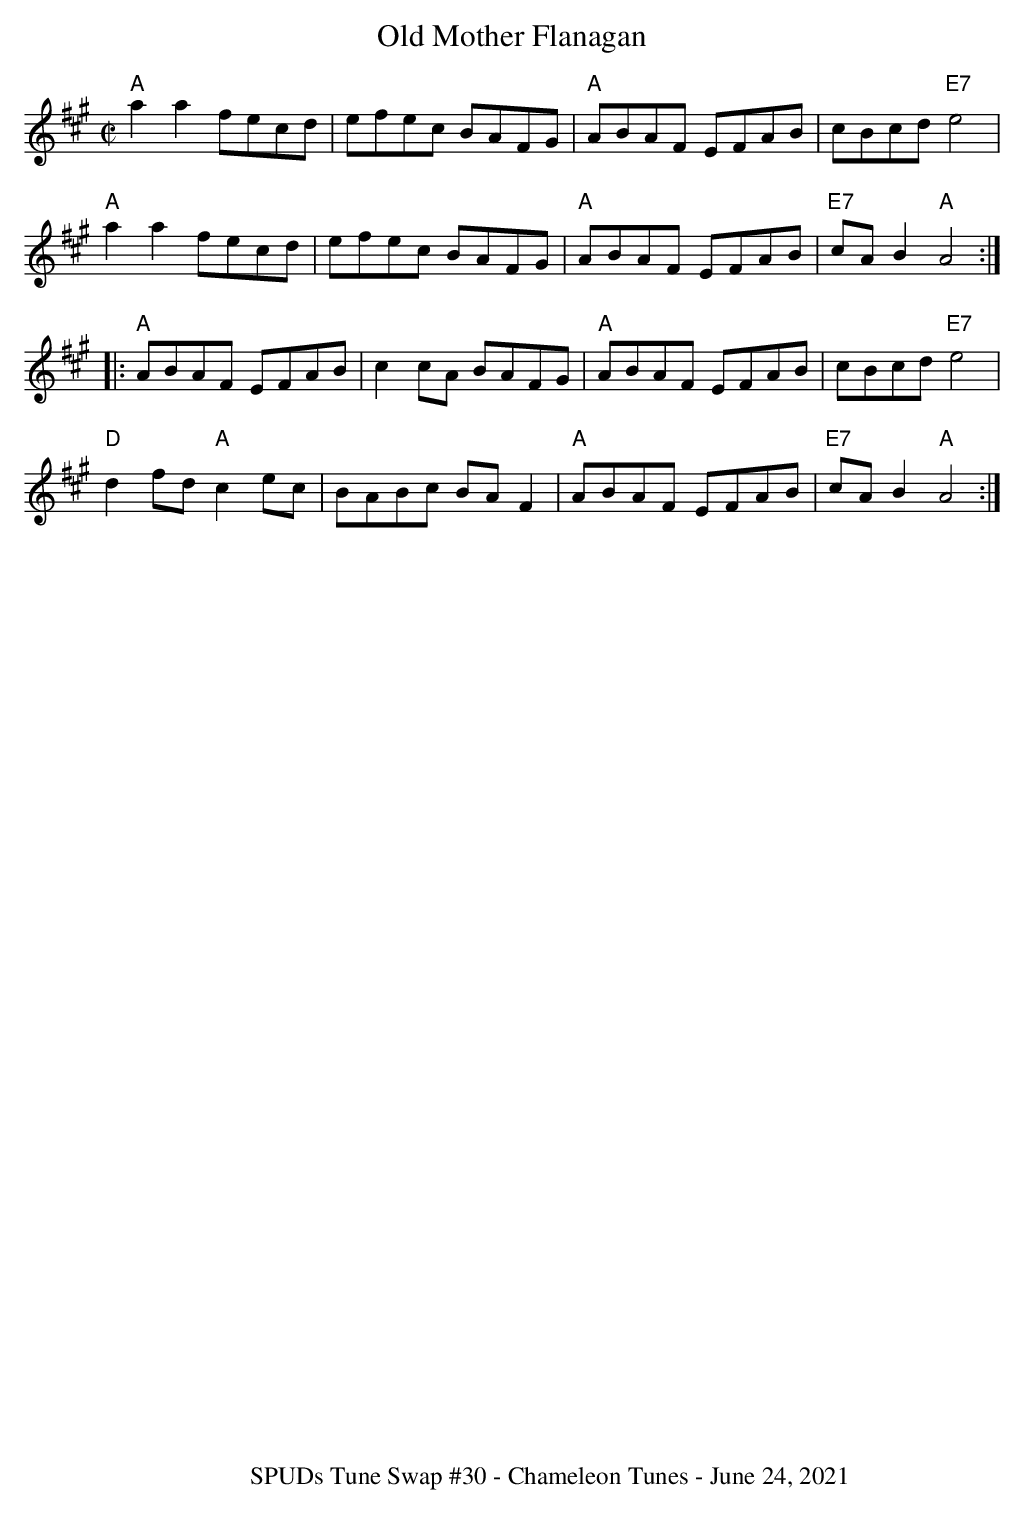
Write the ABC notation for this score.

X:1
T:Old Mother Flanagan
M:C|
L:1/8
K:A
"A"a2a2 fecd | efec BAFG | "A"ABAF EFAB |cBcd "E7"e4 |
"A"a2a2 fecd | efec BAFG | "A"ABAF EFAB |"E7"cAB2 "A"A4 :|
|: "A"ABAF EFAB | c2cA BAFG | "A"ABAF EFAB | cBcd "E7"e4 |
 "D"d2fd "A"c2ec | BABc BAF2 | "A"ABAF EFAB | "E7"cAB2 "A"A4 :|
